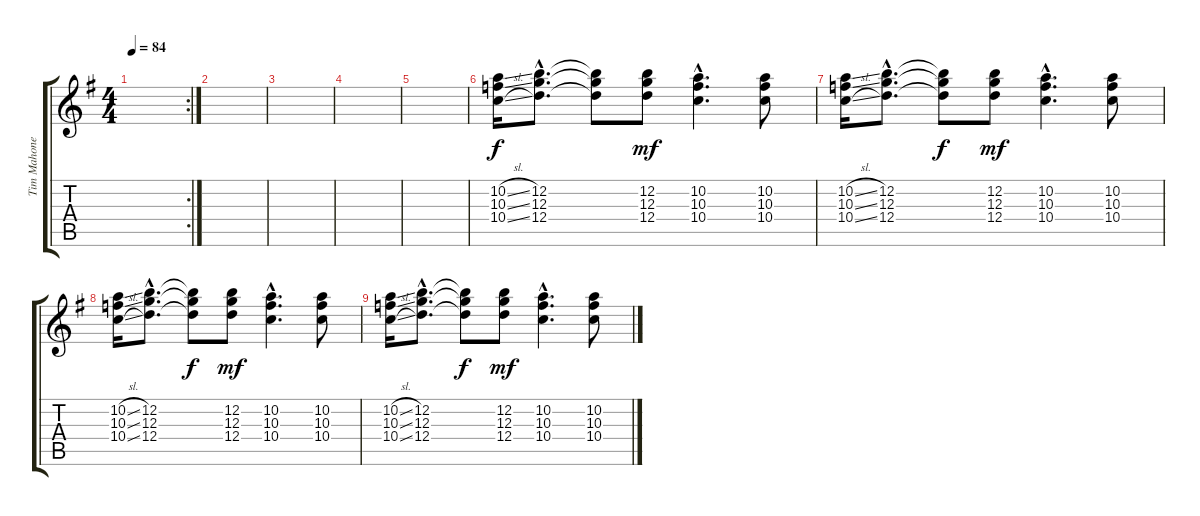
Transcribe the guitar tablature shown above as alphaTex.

\track ("Tim Mahoney (Guitar 2)" "Tim Mahone") {instrument electricguitarjazz}
\staff {score tabs}
\tuning (E4 B3 G3 D3 A2 E2) {hide}
\rc 2
\ts (4 4)
\tempo 84
\clef g2
\ks g
|
|
|
|
|
(10.2{sl} 10.3{sl} 10.4{sl}).16 (12.2{hac} 12.3{hac} 12.4{hac}).8{d} (12.2{t} 12.3{t} 12.4{t}).8{dy f} (12.2 12.3 12.4).8{dy mf} (10.2{hac} 10.3{hac} 10.4{hac}).4{d} (10.2 10.3 10.4).8 |
(10.2{sl} 10.3{sl} 10.4{sl}).16 (12.2{hac} 12.3{hac} 12.4{hac}).8{d} (12.2{t} 12.3{t} 12.4{t}).8{dy f} (12.2 12.3 12.4).8{dy mf} (10.2{hac} 10.3{hac} 10.4{hac}).4{d} (10.2 10.3 10.4).8 |
(10.2{sl} 10.3{sl} 10.4{sl}).16 (12.2{hac} 12.3{hac} 12.4{hac}).8{d} (12.2{t} 12.3{t} 12.4{t}).8{dy f} (12.2 12.3 12.4).8{dy mf} (10.2{hac} 10.3{hac} 10.4{hac}).4{d} (10.2 10.3 10.4).8 |
(10.2{sl} 10.3{sl} 10.4{sl}).16 (12.2{hac} 12.3{hac} 12.4{hac}).8{d} (12.2{t} 12.3{t} 12.4{t}).8{dy f} (12.2 12.3 12.4).8{dy mf} (10.2{hac} 10.3{hac} 10.4{hac}).4{d} (10.2 10.3 10.4).8
